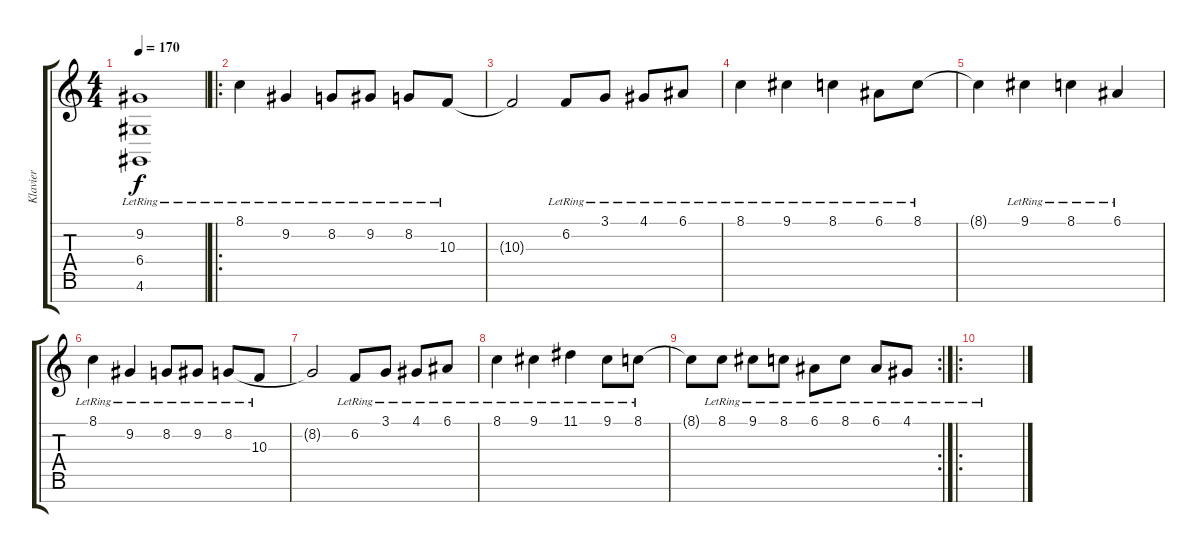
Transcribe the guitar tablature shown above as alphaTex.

\track ("Klavier" "Klavier") {instrument acousticgrandpiano}
\staff {score tabs}
\tuning (E4 B3 G3 D3 A2 E2 B1) {hide}
\ts (4 4)
\tempo 170
\clef g2
\ks c
(9.2{lr} 6.4{lr} 4.6{lr}).1{dy f} |
\ro
8.1{lr}.4{volume 10 instrument acousticgrandpiano} 9.2{lr}.4 8.2{lr}.8 9.2{lr}.8 8.2{lr}.8 10.3{lr}.8 |
10.3{t}.2 6.2{lr}.8 3.1{lr}.8 4.1{lr}.8 6.1{lr}.8 |
8.1{lr}.4 9.1{lr}.4 8.1{lr}.4 6.1{lr}.8 8.1{lr}.8 |
8.1{t}.4 9.1{lr}.4 8.1{lr}.4 6.1{lr}.4 |
8.1{lr}.4 9.2{lr}.4 8.2{lr}.8 9.2{lr}.8 8.2{lr}.8 10.3{lr}.8 |
8.2{t}.2 6.2{lr}.8 3.1{lr}.8 4.1{lr}.8 6.1{lr}.8 |
8.1{lr}.4 9.1{lr}.4 11.1{lr}.4 9.1{lr}.8 8.1{lr}.8 |
\rc 2
8.1{t}.8 8.1{lr}.8 9.1{lr}.8 8.1{lr}.8 6.1{lr}.8 8.1{lr}.8 6.1{lr}.8 4.1{lr}.8 |
\ro
